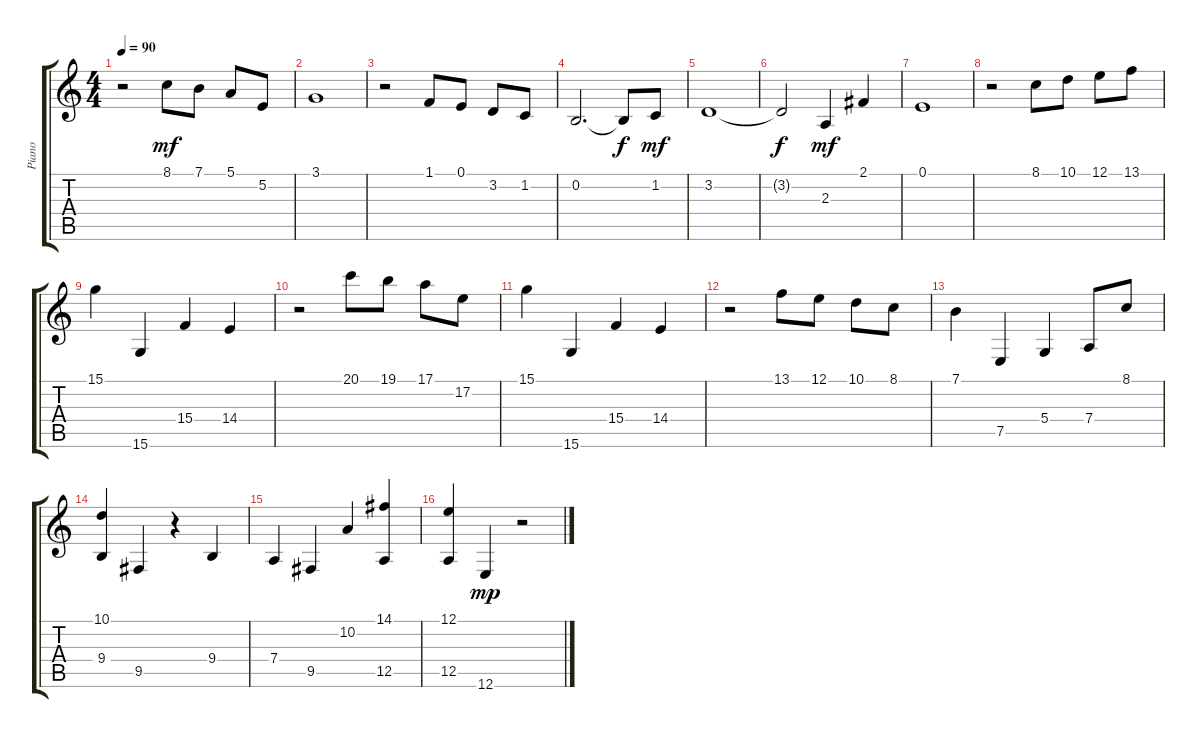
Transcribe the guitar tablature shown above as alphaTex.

\track ("Piano" "Piano") {instrument acousticgrandpiano}
\staff {score tabs}
\tuning (E4 B3 G3 D3 A2 E2) {hide}
\ts (4 4)
\tempo 90
\clef g2
\ks c
r.2{dy mf} 8.1.8 7.1.8 5.1.8 5.2.8 |
3.1.1 |
r.2 1.1.8 0.1.8 3.2.8 1.2.8 |
0.2.2{d} 0.2{t}.8{dy f} 1.2.8{dy mf} |
3.2.1 |
3.2{t}.2{dy f} 2.3.4{dy mf} 2.1.4 |
0.1.1 |
r.2 8.1.8 10.1.8 12.1.8 13.1.8 |
15.1.4 15.6.4 15.4.4 14.4.4 |
r.2 20.1.8 19.1.8 17.1.8 17.2.8 |
15.1.4 15.6.4 15.4.4 14.4.4 |
r.2 13.1.8 12.1.8 10.1.8 8.1.8 |
7.1.4 7.5.4 5.4.4 7.4.8 8.1.8 |
(10.1 9.4).4 9.5.4 r.4 9.4.4 |
7.4.4 9.5.4 10.2.4 (14.1 12.5).4 |
(12.1 12.5).4 12.6.4{dy mp} r.2
